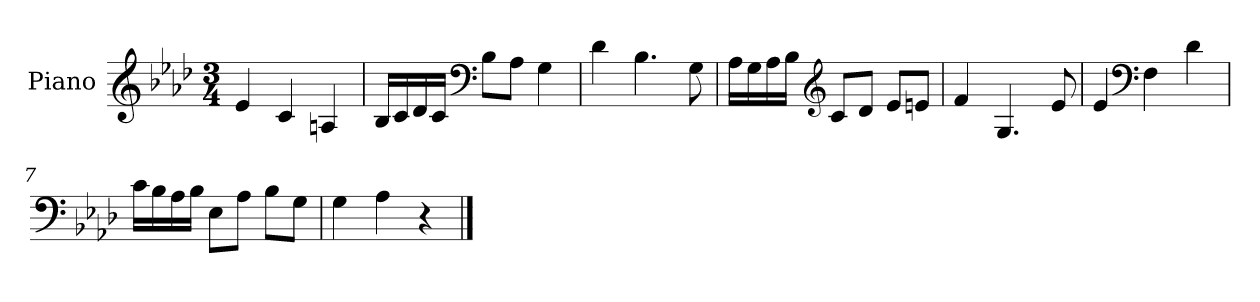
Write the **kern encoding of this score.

**kern
*part1
*staff1
*I"Piano
*I'Pno.
*clefG2
*k[b-e-a-d-]
*M3/4
*MM120
=1
4e-/
4c/
4An/
=2
16B-/LL
16c/
16d-/
16c/JJ
*clefF4
8B-\L
8A-\J
4G\
=3
4d-\
4.B-\
8G\
=4
16A-\LL
16G\
16A-\
16B-\JJ
*clefG2
8c/L
8d-/J
8e-/L
8en/J
=5
4f/
4.G/
8e-/
=6
4e-/
*clefF4
4F\
4d-\
!!LO:LB:g=z
=7
16c\LL
16B-\
16A-\
16B-\JJ
8E-\L
8A-\J
8B-\L
8G\J
=8
4G\
4A-\
4r
==
*-
